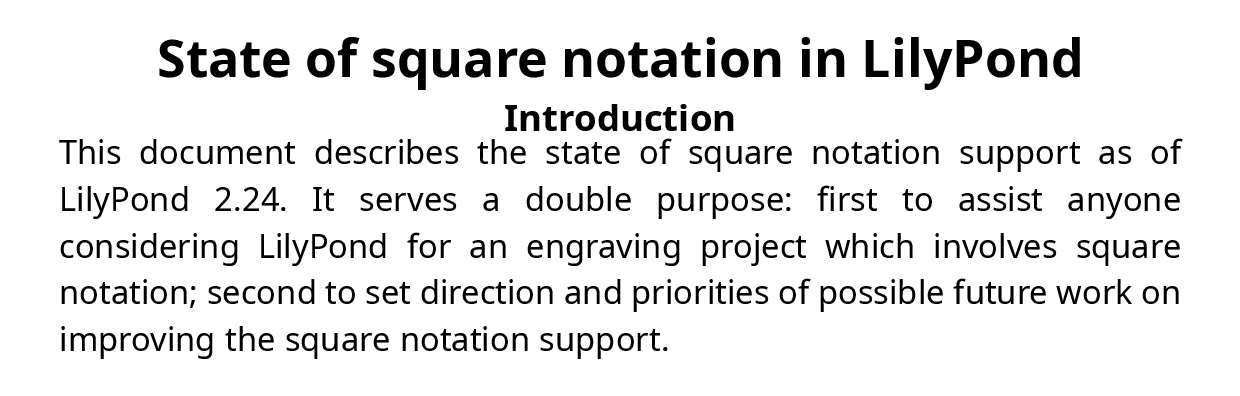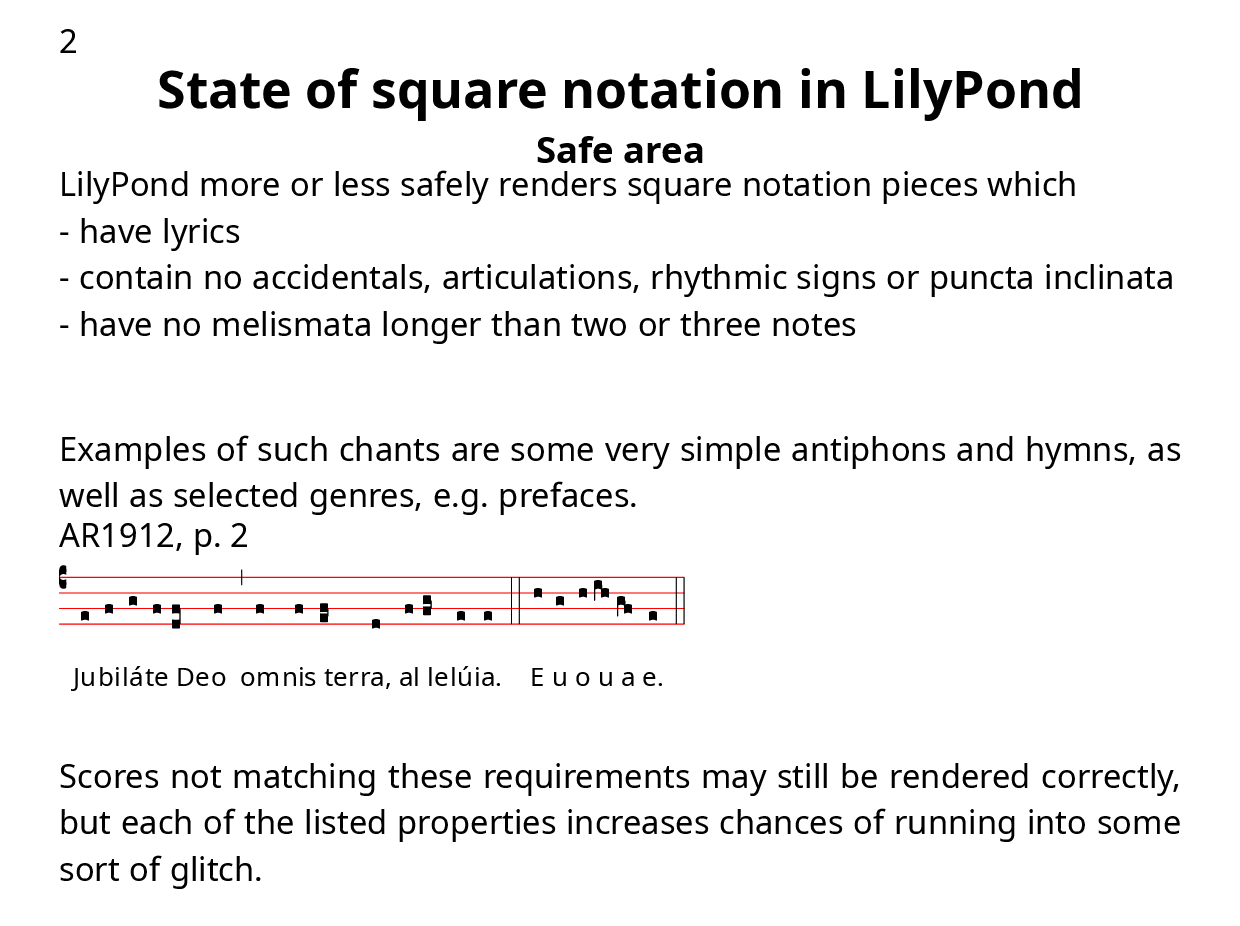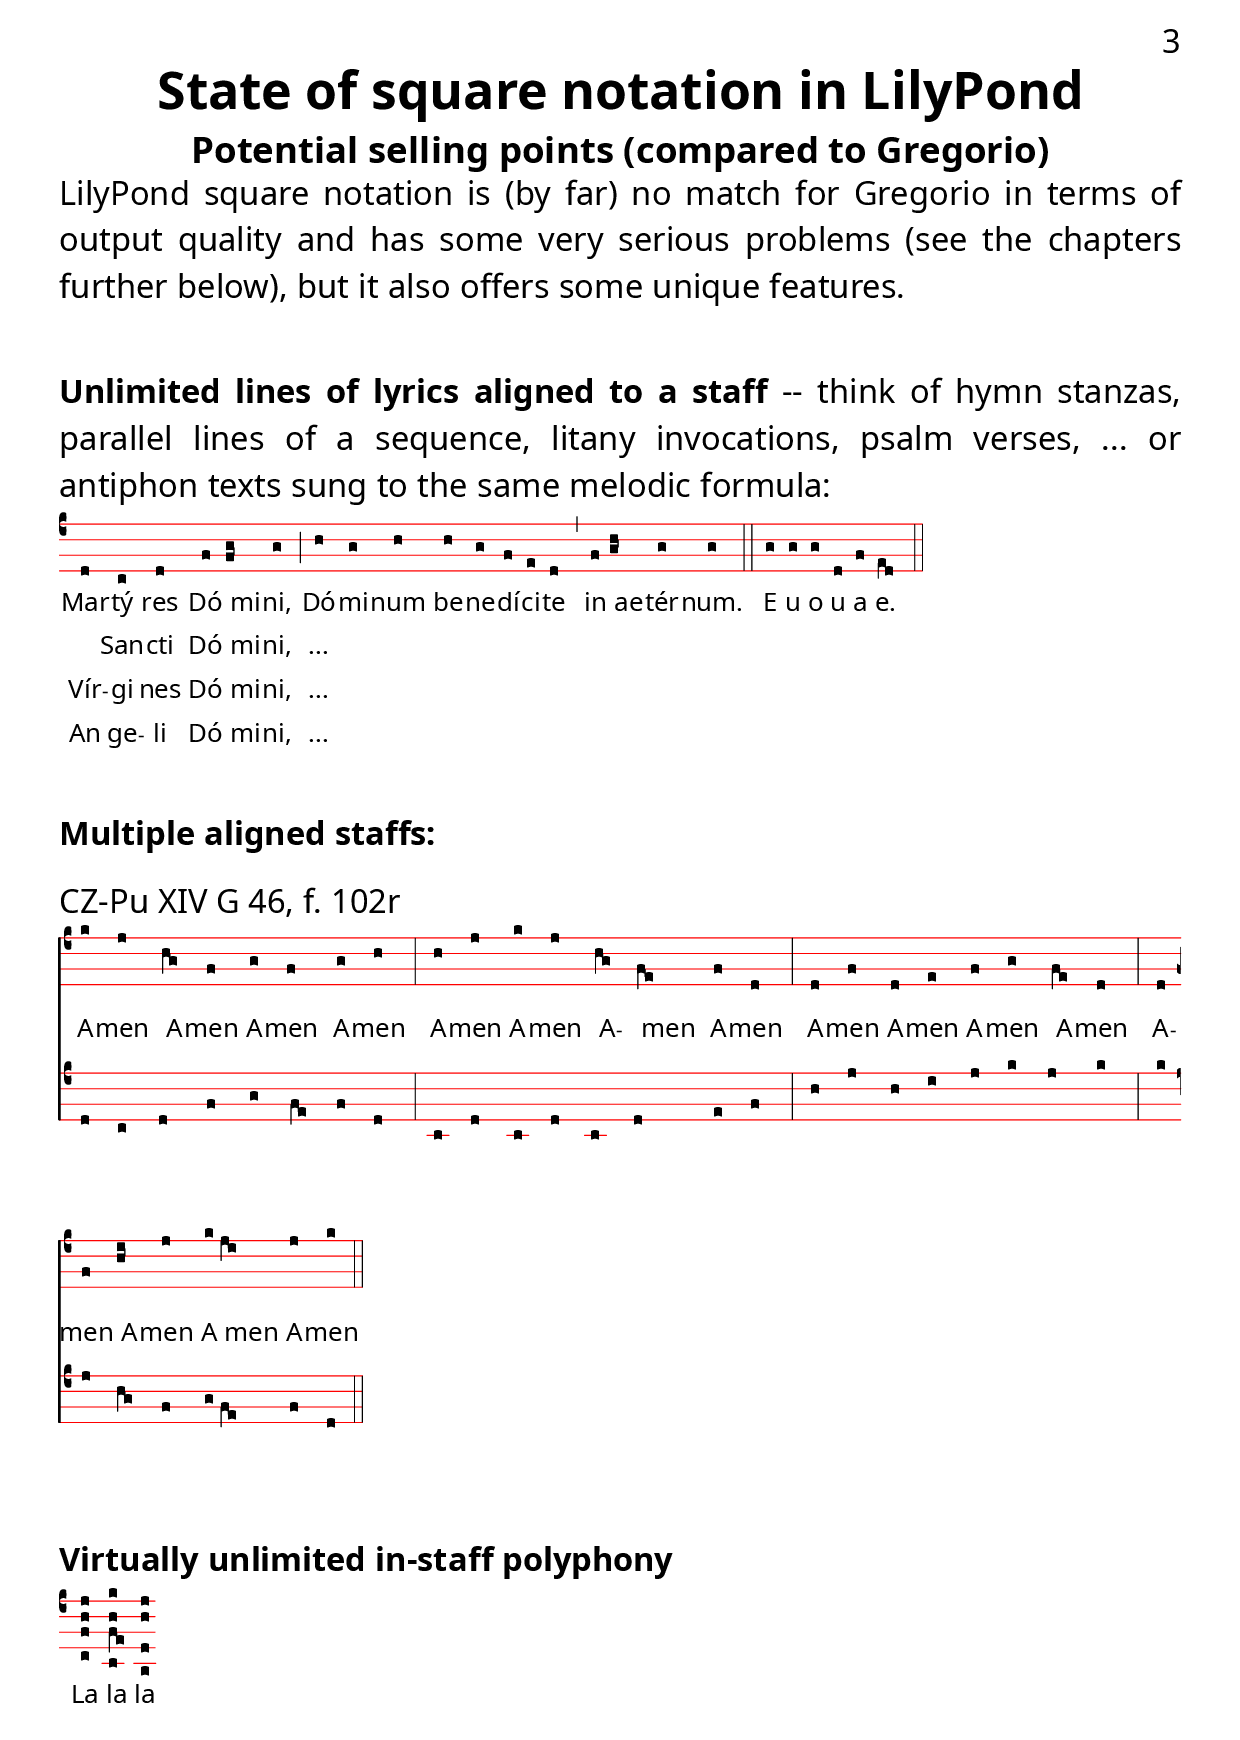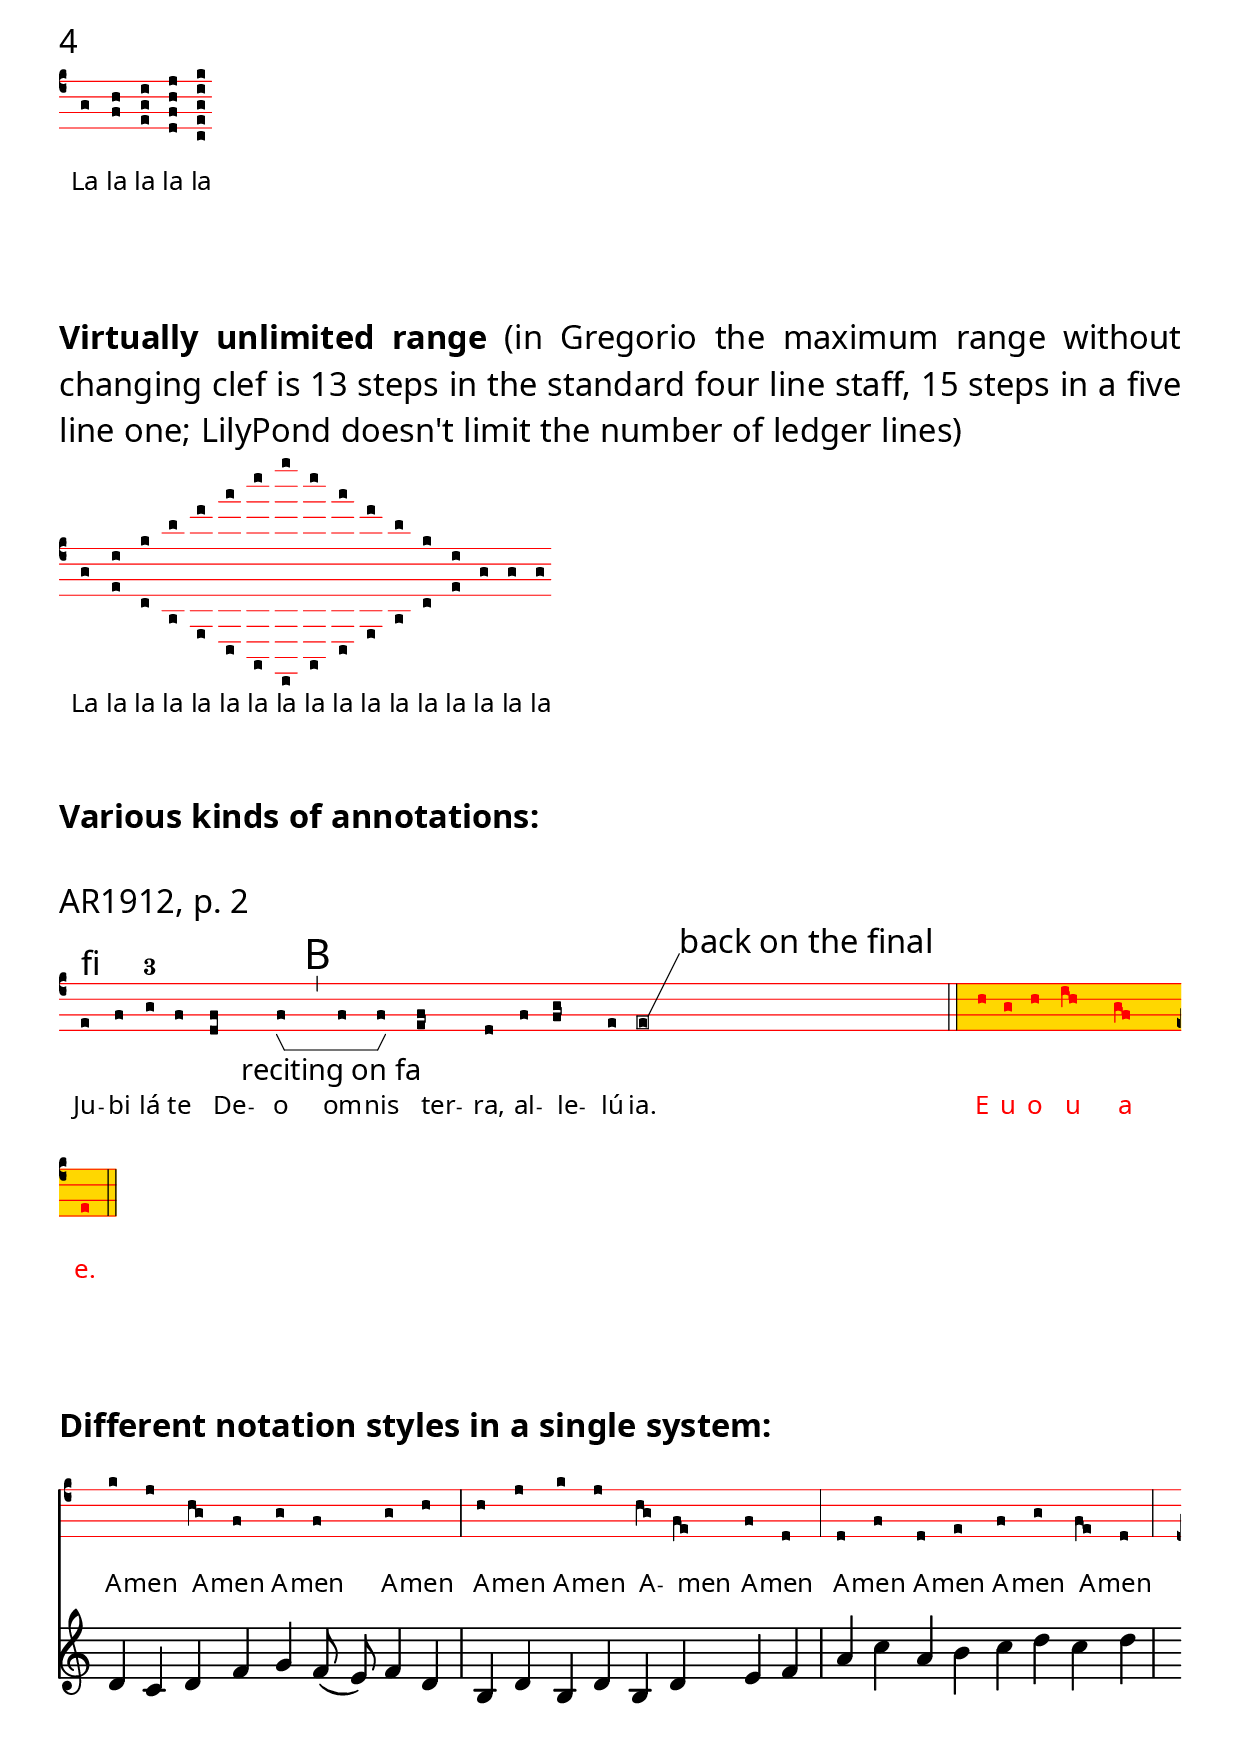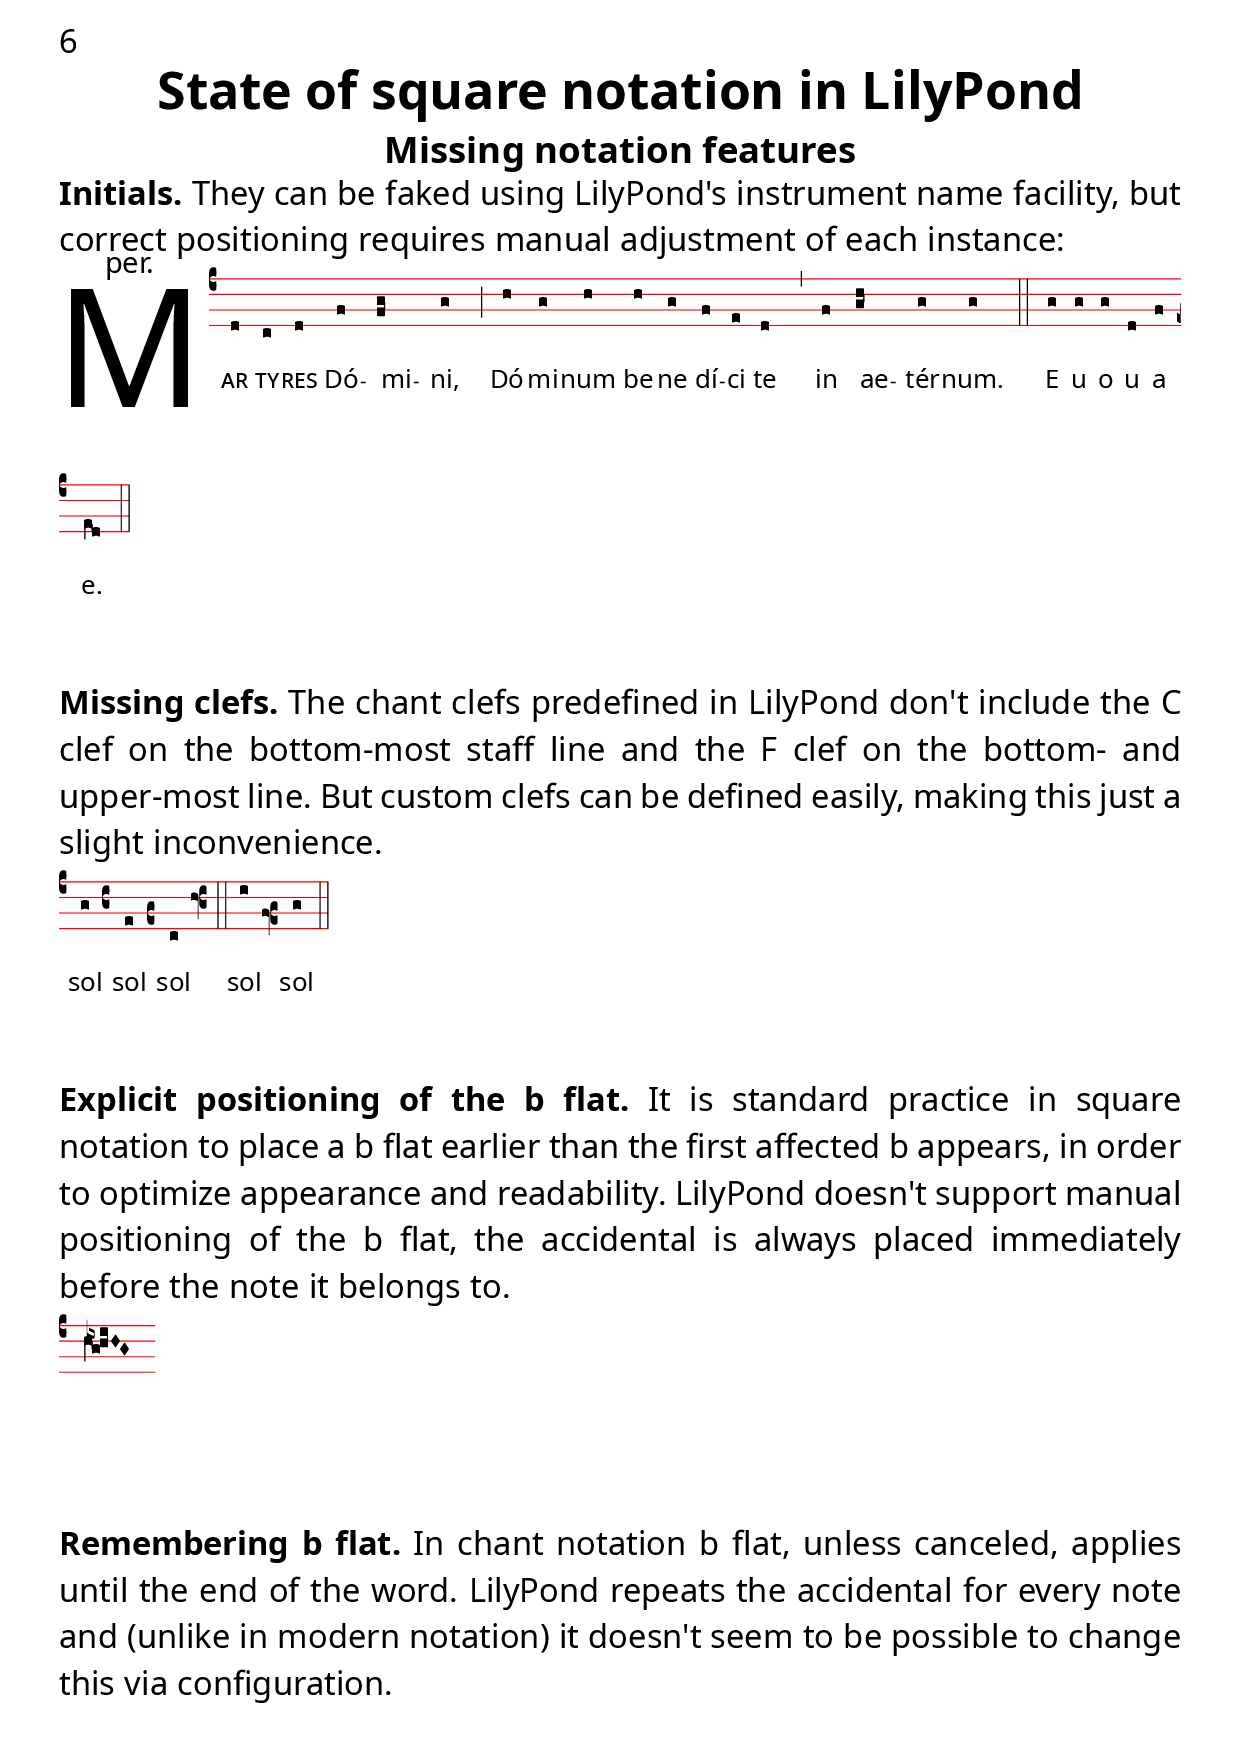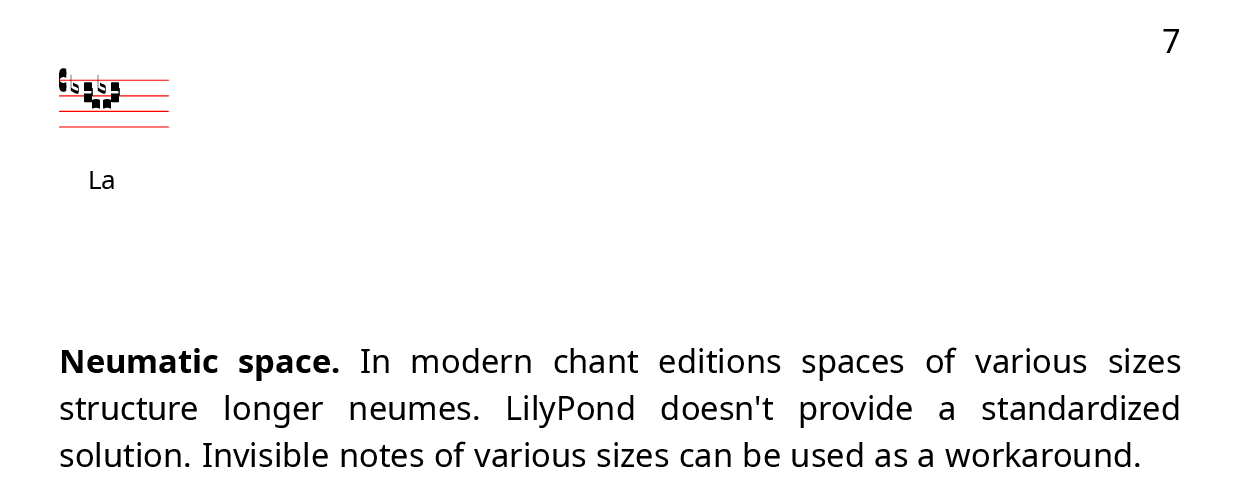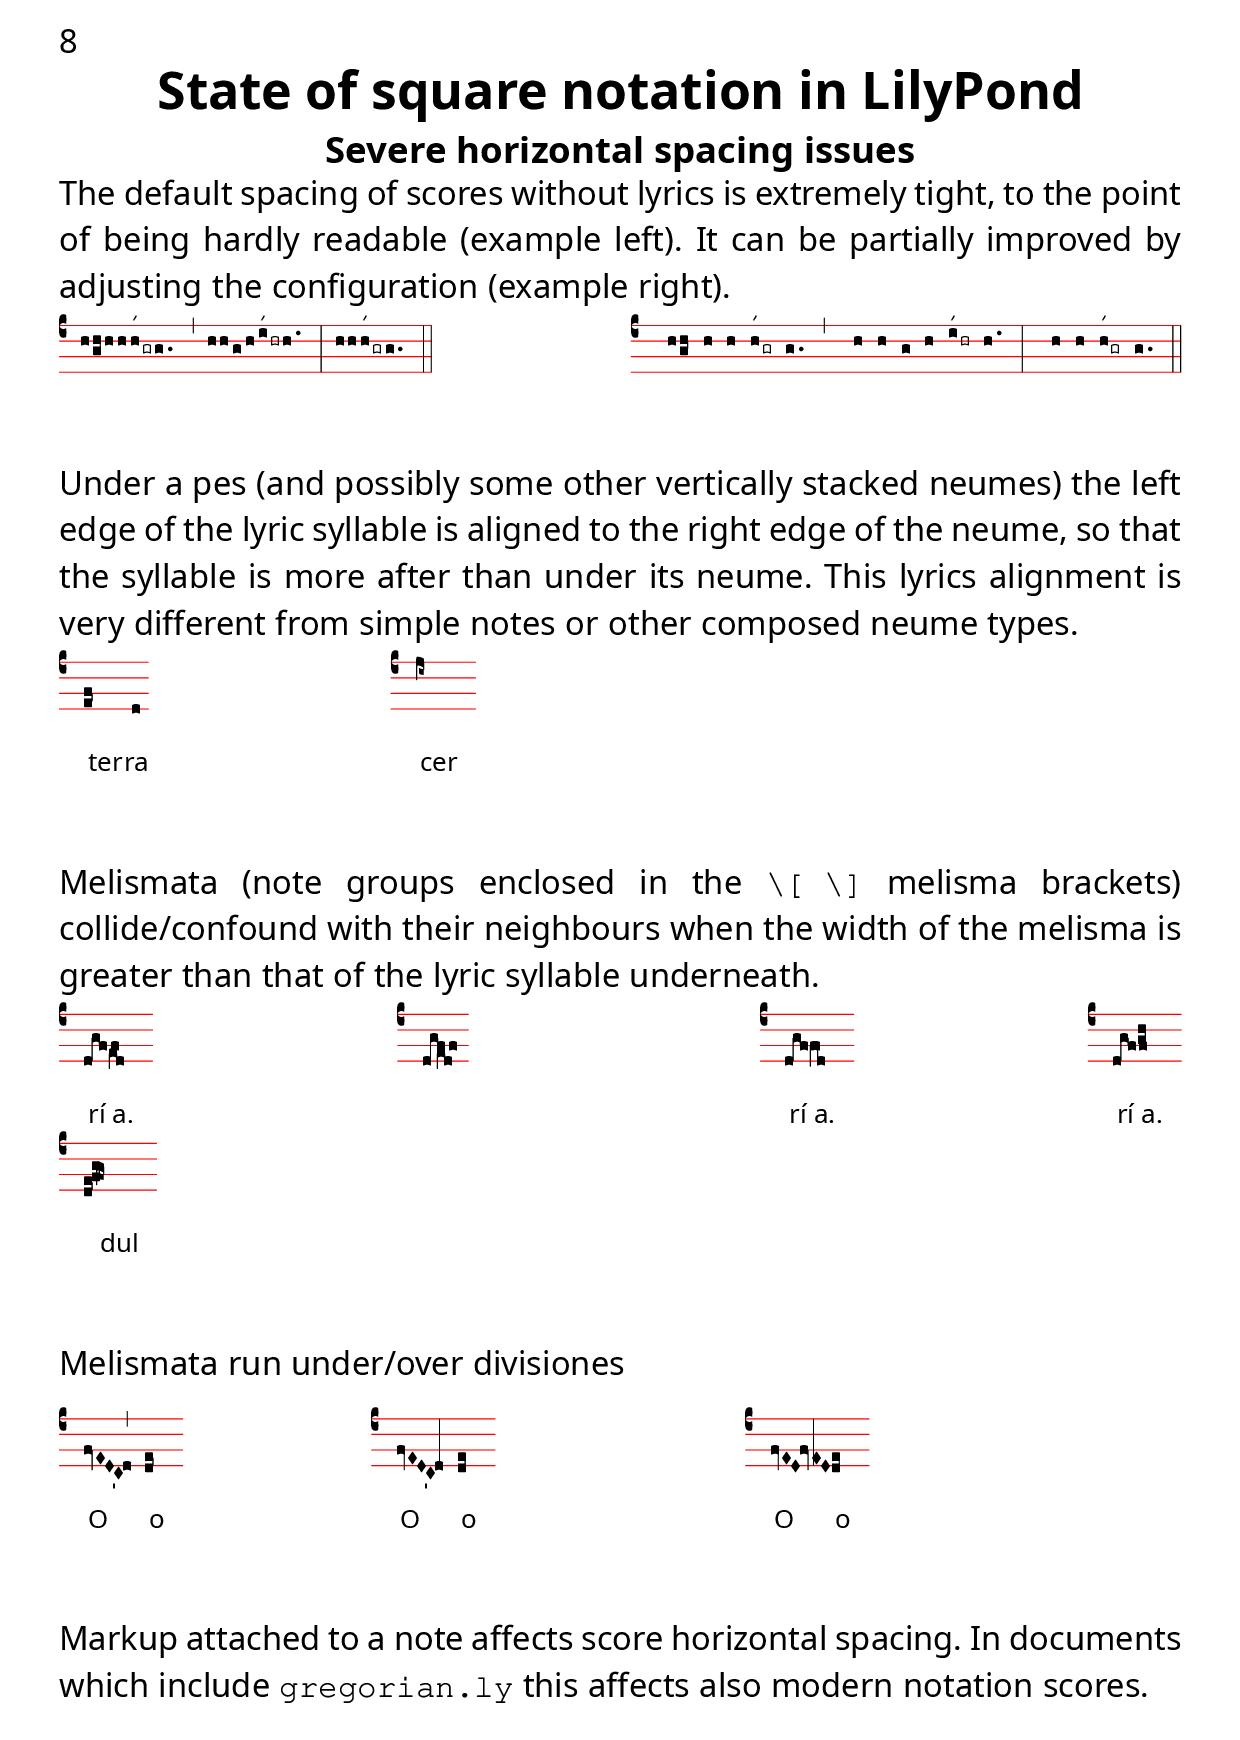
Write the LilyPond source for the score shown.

\version "2.24.1"

\include "gregorian.ly"
\version "2.24.1"

#(set-global-staff-size 30)

\paper {
  #(define fonts
     (set-global-fonts
      #:roman "Junicode"
      #:factor (/ staff-height pt 21)))

  markup-markup-spacing.basic-distance = #4
}

\layout {
  \override VaticanaLyrics.LyricText.font-size = #-2
}


\header {
  title = "State of square notation in LilyPond"
}

\bookpart {
  \header { subtitle = "Introduction" }

  \markup\justify{
    This document describes the state of square notation support
    as of LilyPond 2.24.
    It serves a double purpose:
    first to assist anyone considering LilyPond for an engraving project
    which involves square notation;
    second to set direction and priorities of possible future work on
    improving the square notation support.
  }
}

\bookpart {
  \header { subtitle = "Safe area" }

  \markup\column{
    \line{LilyPond more or less safely renders square notation pieces which}
    \line{- have lyrics}
    \line{- contain no accidentals, articulations, rhythmic signs or puncta inclinata}
    \line{- have no melismata longer than two or three notes}
  }

  \markup\vspace #1

  \markup\justify{
    Examples of such chants are some very simple antiphons and hymns,
    as well as selected genres, e.g. prefaces.
  }

  \score {
    <<
    \new VaticanaVoice = "v" {
      \clef "vaticana-do3"
      e f g f \[ d\melisma \pes f\melismaEnd \] f \divisioMinima
      f f \[ e\melisma \pes f\melismaEnd \] d f \[ f\melisma \pes g\melismaEnd \] e e \finalis
      a g a \[ b\melisma \flexa a\melismaEnd \] \[ g\melisma \flexa f\melismaEnd \] e \finalis
    }
    \new VaticanaLyrics \lyricsto "v" {
      Ju -- bi -- lá -- te De -- o
      om -- nis ter -- ra, al -- le -- lú -- ia.
      E u o u a e.
    }
    >>
    \header {
      piece = "AR1912, p. 2"
    }
  }


  \markup\justify{
    Scores not matching these requirements may still be rendered correctly,
    but each of the listed properties increases chances of running into
    some sort of glitch.
  }

  % TODO example of a piece rendering correctly even with the risky features
}

\bookpart {
  \header {
    subtitle = "Potential selling points (compared to Gregorio)"
  }

  \markup\justify{
    LilyPond square notation is (by far) no match for Gregorio in terms of
    output quality and has some very serious problems (see the chapters
    further below), but it also offers some unique features.
  }

  \markup\vspace #1

  \markup\justify{
    \bold{Unlimited lines of lyrics aligned to a staff}
    -- think of hymn stanzas, parallel lines of a sequence,
    litany invocations, psalm verses, ...
    or antiphon texts sung to the same melodic formula:
  }

  \score {
    <<
    \new VaticanaVoice = "v" {
      \clef "vaticana-do3"
      d c d f \[ f\melisma \pes g\melismaEnd \] g \divisioMaior
      a g a a g f e d \divisioMinima f \[ g\melisma \pes a\melismaEnd \] g g \finalis

      g g g d f \[ e \flexa d \] \finalis
    }
    \new VaticanaLyrics \lyricsto "v" {
      Mar -- tý -- res Dó -- mi -- ni,
      Dó -- mi -- num be -- ne -- dí -- ci -- te in ae -- tér -- num.

      E u o u a e.
    }
    \new VaticanaLyrics \lyricsto "v" {
      _ San -- cti Dó -- mi -- ni, "..."
    }
    \new VaticanaLyrics \lyricsto "v" {
      Vír -- gi -- nes Dó -- mi -- ni, "..."
    }
    \new VaticanaLyrics \lyricsto "v" {
      An -- ge -- li Dó -- mi -- ni, "..."
    }
    >>
    \header {
      piece = ""
    }
  }

  \markup\vspace #1

  \markup\bold{Multiple aligned staffs:}

  \score {
    <<
      \new VaticanaVoice = "voice-a" {
        \clef "vaticana-do3"
        % in square notation durations don't affect the note appearance,
        % but are useful when aligning voices
        d' c' \[ a8\melisma \flexa g\melismaEnd \] f4 g f g a \divisioMaxima
        a c' d' c' \[ a8\melisma \flexa g\melismaEnd \] \[ f\melisma \flexa e\melismaEnd \] f4 d \divisioMaxima
        d f d e f g \[ f8\melisma \flexa e\melismaEnd \] d4 \divisioMaxima
        d f \[ a\melisma \pes b\melismaEnd \] c' d' \[ c'\melisma \pes b\melismaEnd \] c' d' \finalis
      }
      \new VaticanaLyrics \lyricsto "voice-a" { \repeat unfold 16 { A -- men } }
      \new VaticanaVoice {
        \clef "vaticana-do3"
        d c d f g \[ f8\melisma \flexa e\melismaEnd \] f4 d \divisioMaxima
        b, d b, d b, d e f \divisioMaxima
        a c' a b c' d' c' d' \divisioMaxima
        d' c' \[ a\melisma \flexa g\melismaEnd \] f g \[ f\melisma \flexa e\melismaEnd \] f d \finalis
      }
    >>
    \header {
      piece = \markup\with-url
        "https://new.manuscriptorium.com/apis/resolver-api/cs/browser/default/detail?url=https://collectiones.manuscriptorium.com/assorted/AIPDIG/NKCR__/7/AIPDIG-NKCR__XIV_G_46____2SSE2F7-cs/&imageId=https://imagines.manuscriptorium.com/loris/AIPDIG-NKCR__XIV_G_46____2SSE2F7-cs/ID0102r"
        "CZ-Pu XIV G 46, f. 102r"
    }
    \layout {
      \override VaticanaStaff.Clef.extra-offset = #'(0.3 . 0)
    }
  }

  \markup\vspace #1

  \markup\justify{
    \bold{Virtually unlimited in-staff polyphony}
  }

  % polyphony entered as separate voices
  \score {
    <<
      \new VaticanaStaff <<
        \new VaticanaVoice = "v" {
          \clef "vaticana-do3"
          c' d' c'
        }
        \new VaticanaVoice {
          \voiceTwo
          a a a
        }
        \new VaticanaVoice {
          \voiceThree
          f \[ f8 \flexa e \] d4
        }
        \new VaticanaVoice {
          \voiceFour
          c b, a,
        }
      >>
      \new VaticanaLyrics \lyricsto "v" {
        La la la
      }
    >>
  }

  % polyphony entered as chords
  \score {
    <<
      \new VaticanaVoice = "v" {
        \clef "vaticana-do3"
        g
        <f a>
        <e g b>
        <d f a c'>
        <c e g b d'>
      }
      \new VaticanaLyrics \lyricsto "v" {
        La la la la la
      }
    >>
  }

  \markup\vspace #1

  \markup\justify{
    \bold{Virtually unlimited range} (in Gregorio the maximum range without changing
    clef is 13 steps in the standard four line staff, 15 steps in a five line one;
    LilyPond doesn't limit the number of ledger lines)
  }

  \score {
    <<
      \new VaticanaStaff <<
        \new VaticanaVoice = "v" {
          \clef "vaticana-do3"
          g b d' f' a' c'' e'' g''
          e'' c'' a' f' d' b g g g
        }
        \new VaticanaVoice {
          s e c a, f, d, b,, g,,
          b,, d, f, a, c e
        }
      >>
      \new VaticanaLyrics \lyricsto "v" {
        La \repeat unfold 16 { la }
      }
    >>
  }

  \markup\vspace #1

  \markup\bold{Various kinds of annotations:}

  \score {
    <<
    \new VaticanaVoice = "v" \with {
      \consists Balloon_engraver
      \consists Horizontal_bracket_engraver
    } {
      \clef "vaticana-do3"
      e^"fi" % markup attached to a note
      f g-3 % fingering doesn't make much sense in chant, but it's available
      f \[ d\melisma \pes f\melismaEnd \]
      \once\override HorizontalBracketText.text = "reciting on fa" % horizontal bracket with a label
      f\startGroup \divisioMinima
      \mark "B" % rehearsal mark
      f f\stopGroup \[ e\melisma \pes f\melismaEnd \] d f \[ f\melisma \pes g\melismaEnd \] e \balloonGrobText #'NoteHead #'(2 . 4) \markup { "back on the final" } e \finalis

      \override NoteHead.color = #red % coloured objects
      \staffHighlight "gold"

      a g a \[ b\melisma \flexa a\melismaEnd \] \[ g\melisma \flexa f\melismaEnd \] e \finalis
    }
    \new VaticanaLyrics \lyricsto "v" {
      Ju -- bi -- lá -- te De -- o
      om -- nis ter -- ra, al -- le -- lú -- ia.

      \override Lyrics.LyricText.color = #red

      E u o u a e.
    }
    >>
    \header {
      piece = "AR1912, p. 2"
    }
  }

  \markup\vspace #1

  \markup\bold{Different notation styles in a single system:}

  \score {
    <<
      \new VaticanaVoice = "voice-a" {
        \clef "vaticana-do3"
        % in square notation durations don't affect the note appearance,
        % but are useful when aligning voices
        d' c' \[ a8\melisma \flexa g\melismaEnd \] f4 g f g a \divisioMaxima
        a c' d' c' \[ a8\melisma \flexa g\melismaEnd \] \[ f\melisma \flexa e\melismaEnd \] f4 d \divisioMaxima
        d f d e f g \[ f8\melisma \flexa e\melismaEnd \] d4 \divisioMaxima
        d f \[ a8\melisma \pes b\melismaEnd \] c'4 d' \[ c'8\melisma \pes b\melismaEnd \] c'4 d' \finalis
      }
      \new VaticanaLyrics \lyricsto "voice-a" { \repeat unfold 16 { A -- men } }
      \new Voice \with { \magnifyStaff #4/5 } \transpose c c' {
        \cadenzaOn
        d c d f g f8( e) f4 d \bar "|"
        b, d b, d b, d e f \bar "|"
        a c' a b c' d' c' d' \bar "|"
        d' c' a8( g) f4 g f8( e) f4 d \bar "||"
      }
    >>
    \layout {
      \override VaticanaStaff.Clef.extra-offset = #'(0.3 . 0)
      \override Staff.TimeSignature.stencil = ##f
    }
  }

  \markup\column{
    \line{}
    \line{}
  }
}

\bookpart {
  \header { subtitle = "Missing notation features" }

  \markup\justify{
    \bold{Initials.}
    They can be faked using LilyPond's instrument name facility,
    but correct positioning requires manual adjustment of each instance:
  }

  \score {
    <<
    \new VaticanaVoice = "v" {
      \set VaticanaStaff.instrumentName =
        \markup\center-column{
          \small{per.}
          \vspace #0.2
          \override #'(font-size . 14) M
        }

      \clef "vaticana-do3"
      d c d f \[ f\melisma \pes g\melismaEnd \] g \divisioMaior
      a g a a g f e d \divisioMinima f \[ g\melisma \pes a\melismaEnd \] g g \finalis

      g g g d f \[ e \flexa d \] \finalis
    }
    \new VaticanaLyrics \lyricsto "v" {
      \override LyricText.font-features = #'("smcp") % small caps
      ar -- ty -- res
      \revert LyricText.font-features

      Dó -- mi -- ni,
      Dó -- mi -- num be -- ne -- dí -- ci -- te in ae -- tér -- num.

      E u o u a e.
    }
    >>
    \header {
      piece = ""
    }
    \layout {
      indent = 1\in % make space for the initial

      % manually align the initial with lyrics baseline
      \override VaticanaStaff.InstrumentName.extra-offset = #'(0 . -1.9)
    }
  }

  \markup\justify{
    \bold{Missing clefs.}
    The chant clefs predefined in LilyPond
    don't include the C clef on the bottom-most staff line
    and the F clef on the bottom- and upper-most line.
    But custom clefs can be defined easily, making this just a slight inconvenience.
  }

  \score {
    <<
    \new VaticanaVoice = "v" {
      \clef "vaticana-do3"
      g
      \clef "vaticana-do2"
      g
      \clef "vaticana-do1"
      g

      \finalis % TODO why is the first fa clef rendered *before* the divisio? Can this be fixed?

      \clef "vaticana-fa2"
      g
      \clef "vaticana-fa1"
      g
      \finalis
    }
    \new VaticanaLyrics \lyricsto "v" {
      \repeat unfold 5 { sol }
    }
    >>
  }

  \markup\justify{
    \bold{Explicit positioning of the b flat.}
    It is standard practice in square notation to place a b flat
    earlier than the first affected b appears,
    in order to optimize appearance and readability.
    LilyPond doesn't support manual positioning of the b flat,
    the accidental is always placed immediately before the note
    it belongs to.
  }

  \score {
    \new VaticanaVoice = "v" {
      \clef "vaticana-do3"
      \[ a \flexa g a \pes bes \inclinatum a \inclinatum g \]
    }
  }

  \markup\justify{
    \bold{Remembering b flat.}
    In chant notation b flat, unless canceled, applies until the end of the word. % TODO double-check
    LilyPond repeats the accidental for every note and (unlike in modern notation)
    it doesn't seem to be possible to change this via configuration.
  }

  \score {
    <<
    \new VaticanaVoice = "v" {
      \clef "vaticana-do3"
      \[ a\melisma \pes bes g g a \pes bes\melismaEnd \]
    }
    \new VaticanaLyrics \lyricsto "v" { La }
    >>
  }

  \markup\vspace #1

  \markup\justify{
    \bold{Neumatic space.}
    In modern chant editions spaces of various sizes structure longer neumes.
    LilyPond doesn't provide a standardized solution.
    Invisible notes of various sizes can be used as a workaround.
  }

  % TODO real-life example
}

\bookpart {
  \header { subtitle = "Severe horizontal spacing issues" }

  \markup\justify{
    The default spacing of scores without lyrics is extremely tight,
    to the point of being hardly readable (example left).
    It can be partially improved by adjusting the configuration (example right).
  }

  \markup\fill-line{
    % psalm tone IV.g
    \score {
      \new VaticanaVoice {
        \clef "vaticana-do3"
        a \[ g \pes a \] a a a\accentus \[ \cavum g \] \augmentum g \divisioMinima
        a a g a b\accentus \[ \cavum a \] \augmentum a \divisioMaxima
        a a a\accentus \[ \cavum g \] \augmentum g \finalis
      }
    }

    \score {
      \new VaticanaVoice {
        \clef "vaticana-do3"
        a \[ g \pes a \] a a a\accentus \[ \cavum g \] \augmentum g \divisioMinima
        a a g a b\accentus \[ \cavum a \] \augmentum a \divisioMaxima
        a a a\accentus \[ \cavum g \] \augmentum g \finalis
      }
      \layout {
        % TODO can the spacing be improved also for melismata?
        \override VaticanaVoice.NoteHead.X-offset = #1
      }
    }
  }

  \markup\vspace #1

  \markup\justify{
    Under a pes (and possibly some other vertically stacked neumes)
    the left edge of the lyric syllable is aligned to the right edge of the neume,
    so that the syllable is more after than under its neume.
    This lyrics alignment is very different from simple notes
    or other composed neume types.
  }

  \markup\fill-line{
    \score {
      <<
      \new VaticanaVoice = "v" {
        \clef "vaticana-do3"
        \[ e\melisma \pes f\melismaEnd \] d
      }
      \new VaticanaLyrics \lyricsto "v" { ter -- ra }
      >>
    }

    \score {
      <<
      \new VaticanaVoice = "v" {
        \clef "vaticana-do3"
        \[ c'\melisma \flexa \deminutum b\melismaEnd \]
      }
      \new VaticanaLyrics \lyricsto "v" { cer }
      >>
    }

    "" ""
  }

  \markup\vspace #1

  \markup\justify{
    Melismata (note groups enclosed in the \typewriter{"\\[ \\]"} melisma brackets)
    collide/confound with their neighbours
    when the width of the melisma is greater than that of the lyric syllable underneath.
  }

  % The first example is from the (ornate, Editio Vaticana) Salve Regina antiphon,
  % the subsequent ones are variations thereof, demonstrating that the behaviour
  % is the same regardless type and position/pitch of the second melisma.
  \markup\fill-line{
    % neume "sliding under" the previous one
    \score {
      <<
      \new VaticanaVoice = "v" {
        \clef "vaticana-do3"
        \[ d\melisma \pes g \flexa f f\melismaEnd \] \[ e\melisma \flexa d\melismaEnd \]
      }
      \new VaticanaLyrics \lyricsto "v" { rí -- a. }
      >>
    }

    % the same neumes come out slightly different without lyrics
    \score {
      \new VaticanaVoice = "v" {
        \clef "vaticana-do3"
        \[ d\melisma \pes g \flexa f f\melismaEnd \] \[ e\melisma \flexa d\melismaEnd \]
      }
    }

    % the final f of the first neume and initial f of the second one are rendered over each other / merged
    \score {
      <<
      \new VaticanaVoice = "v" {
        \clef "vaticana-do3"
        \[ d\melisma \pes g \flexa f f\melismaEnd \] \[ f\melisma \flexa d\melismaEnd \]
      }
      \new VaticanaLyrics \lyricsto "v" { rí -- a. }
      >>
    }

    % neume "sliding over" the previous one
    \score {
      <<
      \new VaticanaVoice = "v" {
        \clef "vaticana-do3"
        \[ d\melisma \pes g \flexa f f\melismaEnd \] \[ g\melisma \flexa a\melismaEnd \]
      }
      \new VaticanaLyrics \lyricsto "v" { rí -- a. }
      >>
    }
  }

  \markup\fill-line{
    % neume without lyrics merges with the following one
    % (another example from the Salve Regina)
    \score {
      <<
      \new VaticanaVoice = "v" {
        \clef "vaticana-do3"
        \[ d\melisma \pes e f \flexa g\melismaEnd \] \[ g\melisma \flexa \deminutum f\melismaEnd \]
      }
      \new VaticanaLyrics \lyricsto "v" { _ dul }
      >>
    }

    "" "" ""
  }

  \markup\vspace #1

  \markup{Melismata run under/over divisiones}

  \markup\fill-line{
    % neume under a divisio minima
    \score {
      <<
      \new VaticanaVoice = "v" {
        \clef "vaticana-do3"
        \[ \virga f\melisma \inclinatum e \inclinatum d \inclinatum c\ictus d\melismaEnd \]
        \divisioMinima
        \[ d\melisma \pes e\melismaEnd \]
      }
      \new VaticanaLyrics \lyricsto "v" { O o }
      >>
    }

    % neume crossing a divisio maxima
    \score {
      <<
      \new VaticanaVoice = "v" {
        \clef "vaticana-do3"
        \[ \virga f\melisma \inclinatum e \inclinatum d \inclinatum c\ictus d\melismaEnd \]
        \divisioMaxima
        \[ d\melisma \pes e\melismaEnd \]
      }
      \new VaticanaLyrics \lyricsto "v" { O o }
      >>
    }

    % neume crossing a divisio maxima
    \score {
      <<
      \new VaticanaVoice = "v" {
        \clef "vaticana-do3"
        \[ \virga f\melisma \inclinatum e \inclinatum d
           \virga f \inclinatum e \inclinatum d\melismaEnd \]
        \divisioMaxima
        \[ d\melisma \pes e\melismaEnd \]
      }
      \new VaticanaLyrics \lyricsto "v" { O o }
      >>
    }

    ""
  }

  \markup\vspace #1

  \markup\justify{
    Markup attached to a note affects score horizontal spacing.
    In documents which include \typewriter{gregorian.ly}
    this affects also modern notation scores.
  }

  \markup\fill-line{
    \score {
      <<
        \new VaticanaVoice = "v" { g^"attached markup" g }
        \new VaticanaLyrics \lyricsto "v" { La La }
      >>
    }

    \score {
      \relative c'' { g^"attached markup" g }
      \addlyrics { La La }
    }
  }
}

\bookpart {
  \header { subtitle = "Other glitches" }

  \markup\column{
    \line{}
    \line{}
  }
}
